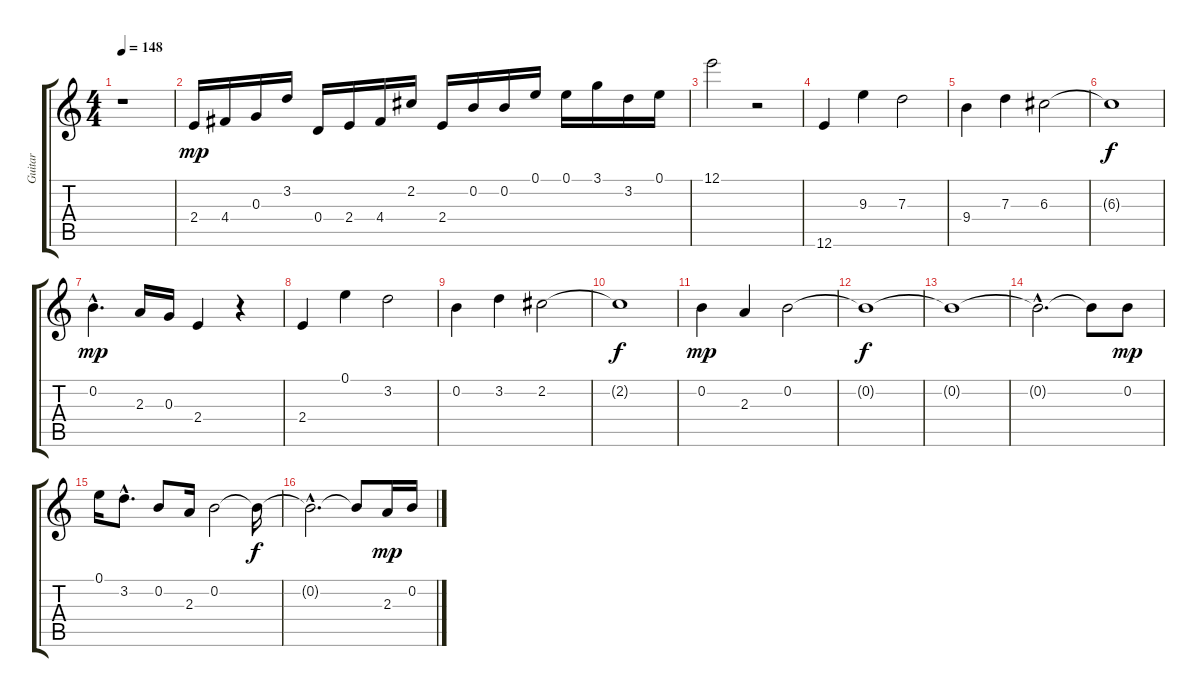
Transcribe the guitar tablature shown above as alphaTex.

\track ("Guitar" "Guitar") {instrument distortionguitar}
\staff {score tabs}
\tuning (E4 B3 G3 D3 A2 E2) {hide}
\ts (4 4)
\tempo 148
\clef g2
\ks c
r.1{dy mp} |
2.4.16 4.4.16 0.3.16 3.2.16 0.4.16 2.4.16 4.4.16 2.2.16 2.4.16 0.2.16 0.2.16 0.1.16 0.1.16 3.1.16 3.2.16 0.1.16 |
12.1.2 r.2 |
12.6.4 9.3.4 7.3.2 |
9.4.4 7.3.4 6.3.2 |
6.3{t}.1{dy f} |
0.2{hac}.4{d dy mp} 2.3.16 0.3.16 2.4.4 r.4 |
2.4.4 0.1.4 3.2.2 |
0.2.4 3.2.4 2.2.2 |
2.2{t}.1{dy f} |
0.2.4{dy mp} 2.3.4 0.2.2 |
0.2{t}.1{dy f} |
0.2{t}.1 |
0.2{hac t}.2{d} 0.2{t}.8 0.2.8{dy mp} |
0.1.16 3.2{hac}.8{d} 0.2.8 2.3.16 0.2.2 0.2{t}.16{dy f} |
0.2{hac t}.2{d} 0.2{t}.8 2.3.16{dy mp} 0.2.16
